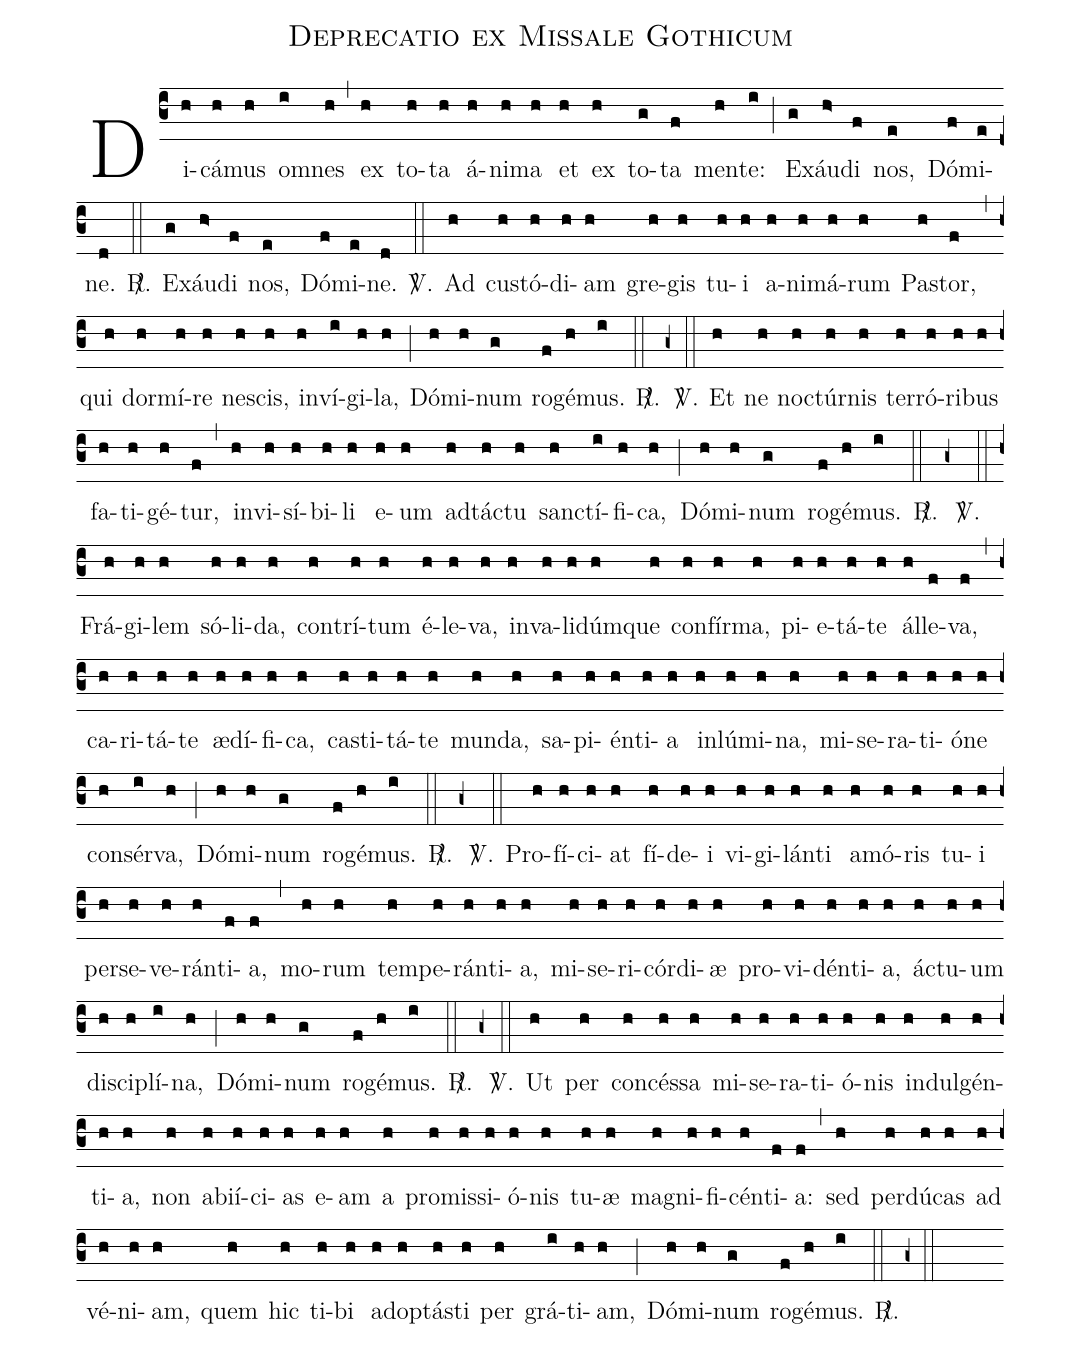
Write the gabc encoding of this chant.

name: Deprecatio ex Missale Gothicum;
%%
(c3)
Di(h)cá(h)mus(h) om(i)nes(h) (,)
ex(h) to(h)ta(h) á(h)ni(h)ma(h) et(h) ex(h) to(g)ta(f) men(h)te:(i) (;)
Ex(g)áu(h>)di(f) nos,(e) Dó(f)mi(e)ne.(d) <sp>R/</sp>.(::)
Ex(g)áu(h>)di(f) nos,(e) Dó(f)mi(e)ne.(d) <sp>V/</sp>.(::)
Ad(h) cus(h)tó(h)di(h)am(h) gre(h)gis(h) tu(h)i(h) a(h)ni(h)má(h)rum(h) Pas(h)tor,(f) (,)
qui(h) dor(h)mí(h)re(h) ne(h)scis,(h) in(h)ví(i)gi(h)la,(h) (;)
Dó(h)mi(h)num(g) ro(f)gé(h)mus.(i) <sp>R/</sp>.(::)
(g+) <sp>V/</sp>.(::)
Et(h) ne(h) noc(h)túr(h)nis(h) ter(h)ró(h)ri(h)bus(h) fa(h)ti(h)gé(h)tur,(f) (,)
in(h)vi(h)sí(h)bi(h)li(h) e(h)um(h) ad(h)tác(h)tu(h) sanc(h)tí(i)fi(h)ca,(h) (;)
Dó(h)mi(h)num(g) ro(f)gé(h)mus.(i) <sp>R/</sp>.(::)
(g+) <sp>V/</sp>.(::)
Frá(h)gi(h)lem(h) só(h)li(h)da,(h) con(h)trí(h)tum(h) é(h)le(h)va,(h)
in(h)va(h)li(h)dúm(h)que(h) con(h)fír(h)ma,(h) pi(h)e(h)tá(h)te(h) ál(h)le(f)va,(f) (,)
ca(h)ri(h)tá(h)te(h) æ(h)dí(h)fi(h)ca,(h) cas(h)ti(h)tá(h)te(h) mun(h)da,(h)
sa(h)pi(h)én(h)ti(h)a(h) in(h)lú(h)mi(h)na,(h) mi(h)se(h)ra(h)ti(h)ó(h)ne(h) con(h)sér(i)va,(h) (;)
Dó(h)mi(h)num(g) ro(f)gé(h)mus.(i) <sp>R/</sp>.(::)
(g+) <sp>V/</sp>.(::)
Pro(h)fí(h)ci(h)at(h) fí(h)de(h)i(h) vi(h)gi(h)lán(h)ti(h) a(h)mó(h)ris(h) tu(h)i(h) per(h)se(h)ve(h)rán(h)ti(f)a,(f) (,)
mo(h)rum(h) tem(h)pe(h)rán(h)ti(h)a,(h) mi(h)se(h)ri(h)cór(h)di(h)æ(h) pro(h)vi(h)dén(h)ti(h)a,(h) ác(h)tu(h)um(h) di(h)sci(h)plí(i)na,(h) (;)
Dó(h)mi(h)num(g) ro(f)gé(h)mus.(i) <sp>R/</sp>.(::)
(g+) <sp>V/</sp>.(::)
Ut(h) per(h) con(h)cés(h)sa(h) mi(h)se(h)ra(h)ti(h)ó(h)nis(h) in(h)dul(h)gén(h)ti(h)a,(h)
non(h) ab(h)ií(h)ci(h)as(h) e(h)am(h) a(h) pro(h)mis(h)si(h)ó(h)nis(h) tu(h)æ(h)  ma(h)gni(h)fi(h)cén(h)ti(f)a:(f) (,)
sed(h) per(h)dú(h)cas(h) ad(h) vé(h)ni(h)am,(h)
quem(h) hic(h) ti(h)bi(h) ad(h)op(h)tás(h)ti(h) per(h) grá(i)ti(h)am,(h) (;)
Dó(h)mi(h)num(g) ro(f)gé(h)mus.(i) <sp>R/</sp>.(::)
(g+) (::)
